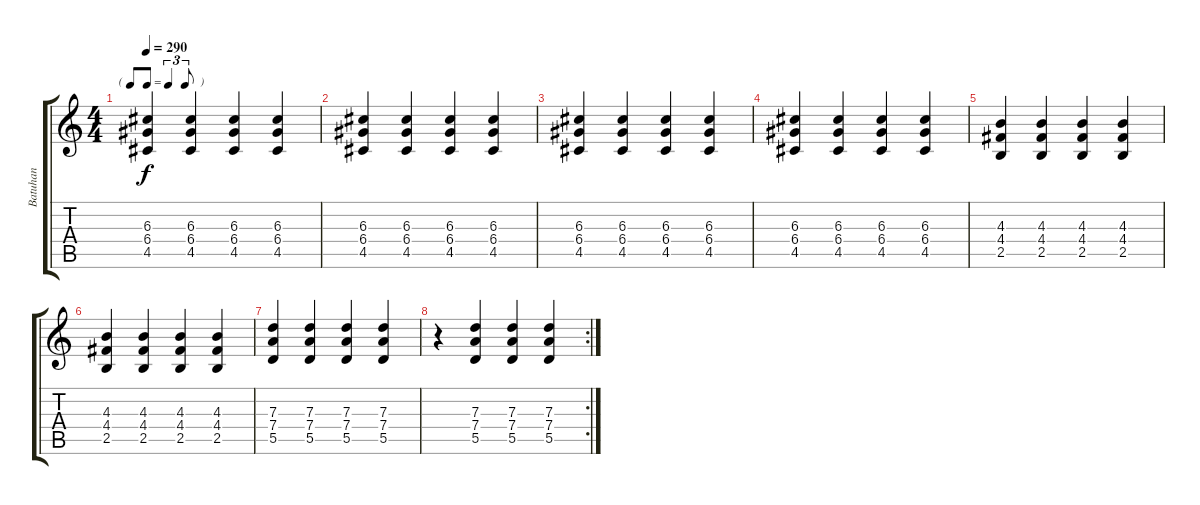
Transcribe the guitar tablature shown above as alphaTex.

\track ("Batuhan" "Batuhan") {instrument distortionguitar}
\staff {score tabs}
\tuning (E4 B3 G3 D3 A2 E2) {hide}
\ts (4 4)
\tf triplet8th
\tempo 290
\clef g2
\ks c
(6.3 6.4 4.5).4{dy f} (6.3 6.4 4.5).4 (6.3 6.4 4.5).4 (6.3 6.4 4.5).4 |
(6.3 6.4 4.5).4 (6.3 6.4 4.5).4 (6.3 6.4 4.5).4 (6.3 6.4 4.5).4 |
(6.3 6.4 4.5).4 (6.3 6.4 4.5).4 (6.3 6.4 4.5).4 (6.3 6.4 4.5).4 |
(6.3 6.4 4.5).4 (6.3 6.4 4.5).4 (6.3 6.4 4.5).4 (6.3 6.4 4.5).4 |
(4.3 4.4 2.5).4 (4.3 4.4 2.5).4 (4.3 4.4 2.5).4 (4.3 4.4 2.5).4 |
(4.3 4.4 2.5).4 (4.3 4.4 2.5).4 (4.3 4.4 2.5).4 (4.3 4.4 2.5).4 |
(7.3 7.4 5.5).4 (7.3 7.4 5.5).4 (7.3 7.4 5.5).4 (7.3 7.4 5.5).4 |
\rc 2
r.4 (7.3 7.4 5.5).4 (7.3 7.4 5.5).4 (7.3 7.4 5.5).4
